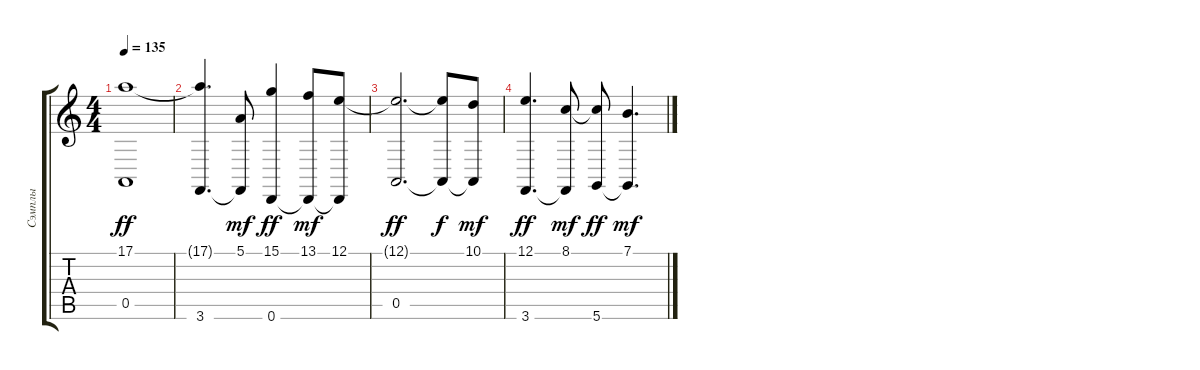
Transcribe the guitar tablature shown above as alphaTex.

\track ("Сэмплы " "Сэмплы ") {solo instrument stringensemble2}
\staff {score tabs}
\tuning (E4 B3 G3 D3 A2 D2) {hide}
\ts (4 4)
\tempo 135
\clef g2
\ks c
(17.1 0.5).1{dy ff} |
(17.1{t} 3.6).4{d} (5.1 3.6{t}).8{dy mf} (15.1 0.6).4{dy ff} (13.1 0.6{t}).8{dy mf} (12.1 0.6{t}).8 |
(12.1{t} 0.5).2{d dy ff} (12.1{t} 0.5{t}).8{dy f} (10.1 0.5{t}).8{dy mf} |
(12.1 3.6).4{d dy ff} (8.1 3.6{t}).8{dy mf} (8.1{t} 5.6).8{dy ff} (7.1 5.6{t}).4{d dy mf}
